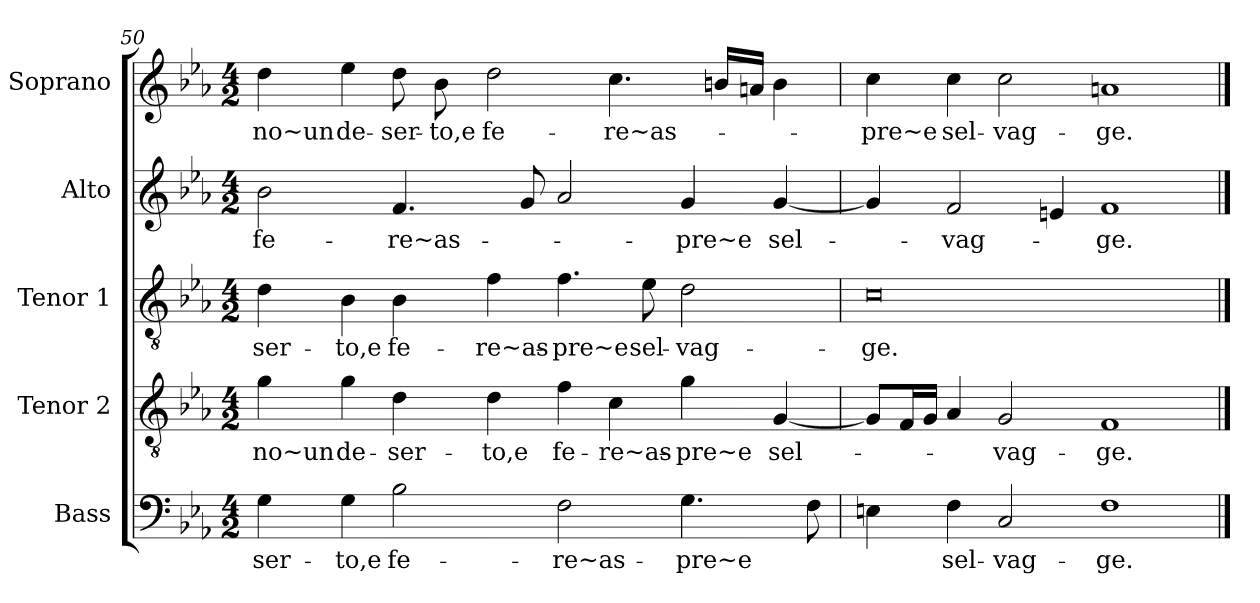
**kern	**text	**kern	**text	**kern	**text	**kern	**text	**kern	**text
*part5	*part5	*part4	*part4	*part3	*part3	*part2	*part2	*part1	*part1
*staff5	*staff5	*staff4	*staff4	*staff3	*staff3	*staff2	*staff2	*staff1	*staff1
*I"Bass	*	*I"Tenor 2	*	*I"Tenor 1	*	*I"Alto	*	*I"Soprano	*
*I'B	*	*I'T 2	*	*I'T 1	*	*I'A	*	*I'S	*
*clefF4	*	*clefGv2	*	*clefGv2	*	*clefG2	*	*clefG2	*
*k[b-e-a-]	*	*k[b-e-a-]	*	*k[b-e-a-]	*	*k[b-e-a-]	*	*k[b-e-a-]	*
*E-:	*	*E-:	*	*E-:	*	*E-:	*	*E-:	*
*M4/2	*	*M4/2	*	*M4/2	*	*M4/2	*	*M4/2	*
=50	=50	=50	=50	=50	=50	=50	=50	=50	=50
!	!LO:LY:b	!	!LO:LY:b	!	!LO:LY:b	!	!LO:LY:b	!	!LO:LY:b
4G\	-ser-	4g\	-no~un	4d\	-ser-	2b-\	fe-	4dd\	-no~un
!	!LO:LY:b	!	!LO:LY:b	!	!LO:LY:b	!	!	!	!LO:LY:b
4G\	-to,e	4g\	de-	4B-\	-to,e	.	.	4ee-\	de-
!	!LO:LY:b	!	!LO:LY:b	!	!LO:LY:b	!	!LO:LY:b	!	!LO:LY:b
2B-\	fe-	4d\	-ser-	4B-\	fe-	4.f/	-re~as-	8dd\	-ser-
!	!	!	!	!	!	!	!	!	!LO:LY:b
.	.	.	.	.	.	.	.	8b-\	-to,e
!	!	!	!LO:LY:b	!	!LO:LY:b	!	!	!	!LO:LY:b
.	.	4d\	-to,e	4f\	-re~as-	.	.	2dd\	fe-
.	.	.	.	.	.	8g/	.	.	.
!	!LO:LY:b	!	!LO:LY:b	!	!LO:LY:b	!	!	!	!
2F\	-re~as-	4f\	fe-	4.f\	-pre~e	2a-/	.	.	.
!	!	!	!LO:LY:b	!	!	!	!	!	!LO:LY:b
.	.	4c\	-re~as-	.	.	.	.	4.cc\	-re~as-
!	!	!	!	!	!LO:LY:b	!	!	!	!
.	.	.	.	8e-\	sel-	.	.	.	.
!	!LO:LY:b	!	!LO:LY:b	!	!LO:LY:b	!	!LO:LY:b	!	!
4.G\	-pre~e	4g\	-pre~e	2d\	-vag-	4g/	-pre~e	.	.
.	.	.	.	.	.	.	.	16bn/LL	.
.	.	.	.	.	.	.	.	16an/JJ	.
!	!	!	!LO:LY:b	!	!	!	!LO:LY:b	!	!
.	.	[4G/	sel-	.	.	[4g/	sel-	4b\	.
8F\	.	.	.	.	.	.	.	.	.
=51	=51	=51	=51	=51	=51	=51	=51	=51	=51
!	!	!	!	!	!LO:LY:b	!	!	!	!LO:LY:b
4En\	.	8G/L]	.	0c	-ge.	4g/]	.	4cc\	-pre~e
.	.	16F/L	.	.	.	.	.	.	.
.	.	16G/JJ	.	.	.	.	.	.	.
!	!LO:LY:b	!	!	!	!	!	!LO:LY:b	!	!LO:LY:b
4F\	sel-	4A-/	.	.	.	2f/	-vag-	4cc\	sel-
!	!LO:LY:b	!	!LO:LY:b	!	!	!	!	!	!LO:LY:b
2C/	-vag-	2G/	-vag-	.	.	.	.	2cc\	-vag-
.	.	.	.	.	.	4en/	.	.	.
!	!LO:LY:b	!	!LO:LY:b	!	!	!	!LO:LY:b	!	!LO:LY:b
1F	-ge.	1F	-ge.	.	.	1f	-ge.	1an	-ge.
==	==	==	==	==	==	==	==	==	==
*-	*-	*-	*-	*-	*-	*-	*-	*-	*-
